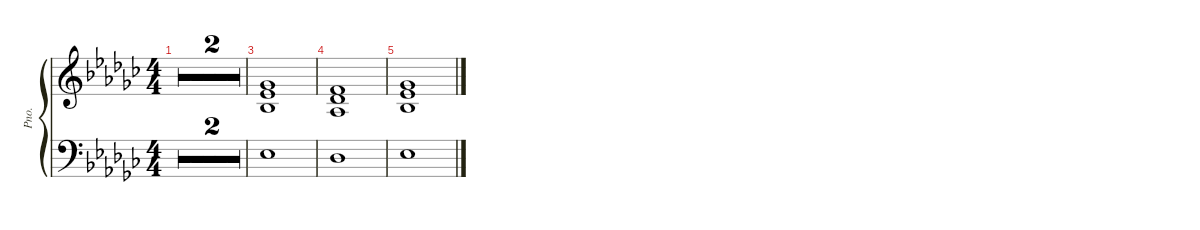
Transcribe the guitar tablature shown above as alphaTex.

\defaultSystemsLayout 4
\hideDynamics
\bracketExtendMode groupsimilarinstruments
\otherSystemsTrackNameOrientation horizontal
\track ("Electric Piano" "Pno.") {multiBarRest instrument electricgrandpiano}
\staff {score}
\tuning (E4 B3 G3 D3 A2 E2)
\ts (4 4)
\tempo 139
\clef g2
\simile firstofdouble
\ks gb
|
\simile secondofdouble
|
(7.2{acc b} 8.3{acc b} 8.4{acc b}).1{beam Up} |
(10.3{acc forcenatural} 11.4{acc b} 11.5{acc b}).1{beam Up} |
(7.2{acc b} 8.4{acc b} 8.3{acc b}).1{beam Up}
\staff {score}
\tuning (E4 B3 G3 D3 A2 E2)
\clef f4
\ottava regular
\simile firstofdouble
\ks gb
|
\simile secondofdouble
|
\simile none
6.5{acc b}.1{beam Down} |
4.5{acc b}.1{beam Down} |
1.4{acc b}.1{beam Down}
